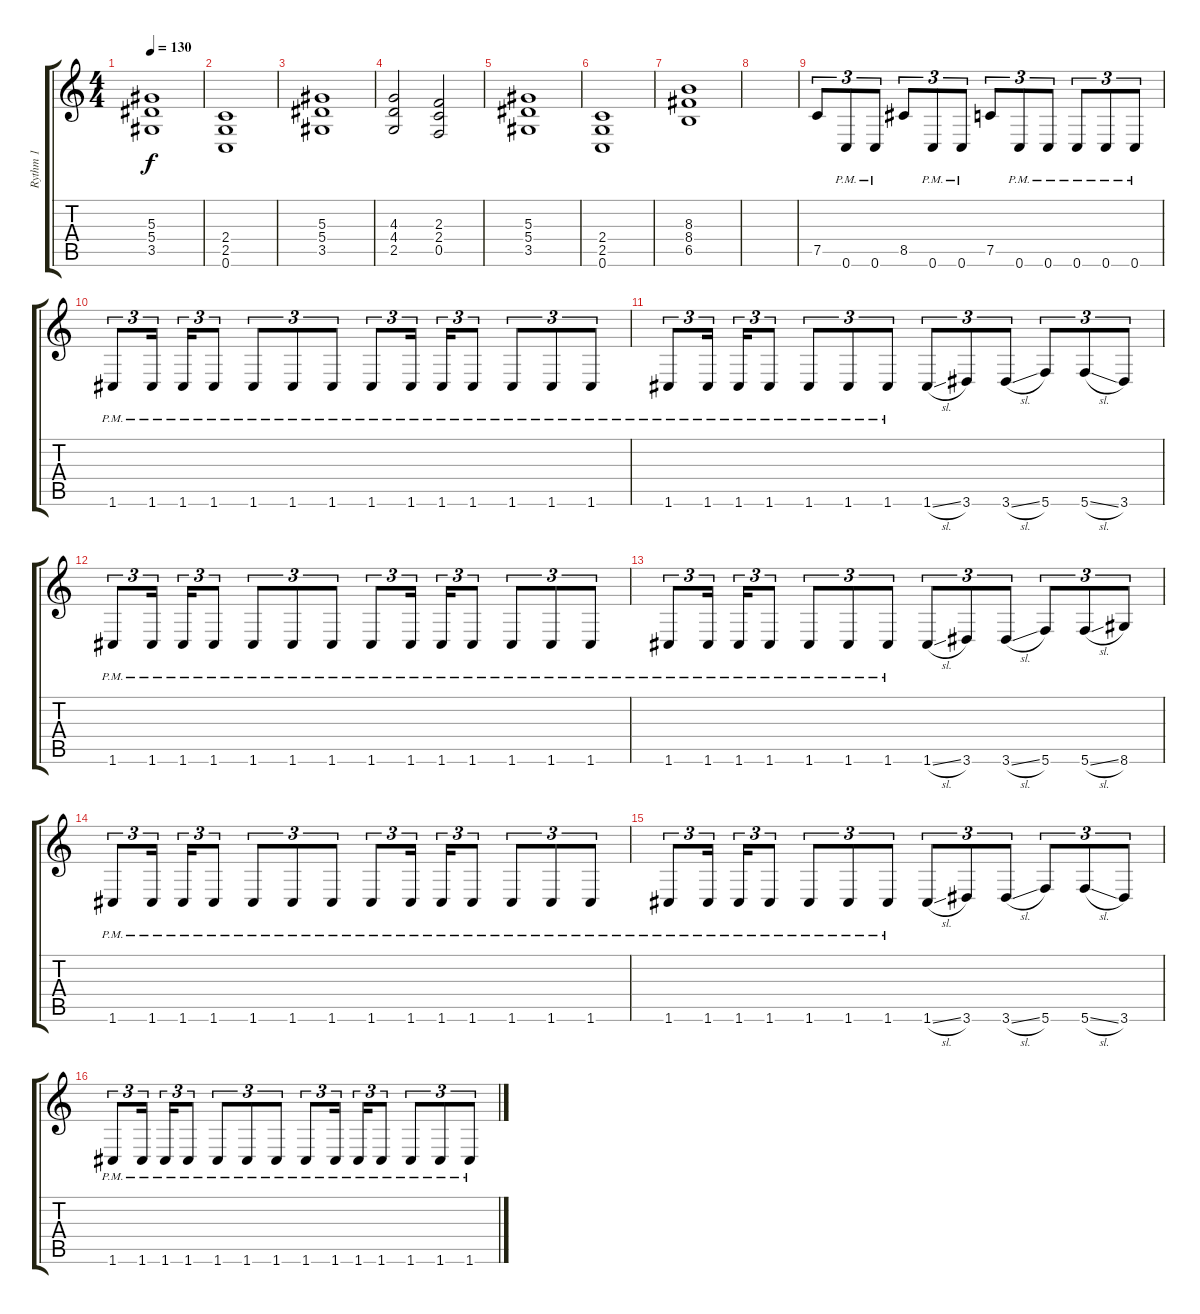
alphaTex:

\track ("Rythm 1" "Rythm 1") {instrument distortionguitar}
\staff {score tabs}
\tuning (C4 G3 Eb3 Bb2 F2 C2) {hide}
\ts (4 4)
\tempo 130
\clef g2
\ks c
(5.3 5.4 3.5).1{dy f} |
(2.4 2.5 0.6).1 |
(5.3 5.4 3.5).1 |
(4.3 4.4 2.5).2 (2.3 2.4 0.5).2 |
(5.3 5.4 3.5).1 |
(2.4 2.5 0.6).1 |
(8.3 8.4 6.5).1 |
|
7.5.8{tu (3 2)} 0.6{pm}.8{tu (3 2)} 0.6{pm}.8{tu (3 2)} 8.5.8{tu (3 2)} 0.6{pm}.8{tu (3 2)} 0.6{pm}.8{tu (3 2)} 7.5.8{tu (3 2)} 0.6{pm}.8{tu (3 2)} 0.6{pm}.8{tu (3 2)} 0.6{pm}.8{tu (3 2)} 0.6{pm}.8{tu (3 2)} 0.6{pm}.8{tu (3 2)} |
1.6{pm}.8{tu (3 2)} 1.6{pm}.16{tu (3 2) beam splitsecondary} 1.6{pm}.16{tu (3 2)} 1.6{pm}.8{tu (3 2)} 1.6{pm}.8{tu (3 2)} 1.6{pm}.8{tu (3 2)} 1.6{pm}.8{tu (3 2)} 1.6{pm}.8{tu (3 2)} 1.6{pm}.16{tu (3 2) beam splitsecondary} 1.6{pm}.16{tu (3 2)} 1.6{pm}.8{tu (3 2)} 1.6{pm}.8{tu (3 2)} 1.6{pm}.8{tu (3 2)} 1.6{pm}.8{tu (3 2)} |
1.6{pm}.8{tu (3 2)} 1.6{pm}.16{tu (3 2) beam splitsecondary} 1.6{pm}.16{tu (3 2)} 1.6{pm}.8{tu (3 2)} 1.6{pm}.8{tu (3 2)} 1.6{pm}.8{tu (3 2)} 1.6{pm}.8{tu (3 2)} 1.6{sl}.8{tu (3 2)} 3.6.8{tu (3 2)} 3.6{sl}.8{tu (3 2)} 5.6.8{tu (3 2)} 5.6{sl}.8{tu (3 2)} 3.6.8{tu (3 2)} |
1.6{pm}.8{tu (3 2)} 1.6{pm}.16{tu (3 2) beam splitsecondary} 1.6{pm}.16{tu (3 2)} 1.6{pm}.8{tu (3 2)} 1.6{pm}.8{tu (3 2)} 1.6{pm}.8{tu (3 2)} 1.6{pm}.8{tu (3 2)} 1.6{pm}.8{tu (3 2)} 1.6{pm}.16{tu (3 2) beam splitsecondary} 1.6{pm}.16{tu (3 2)} 1.6{pm}.8{tu (3 2)} 1.6{pm}.8{tu (3 2)} 1.6{pm}.8{tu (3 2)} 1.6{pm}.8{tu (3 2)} |
1.6{pm}.8{tu (3 2)} 1.6{pm}.16{tu (3 2) beam splitsecondary} 1.6{pm}.16{tu (3 2)} 1.6{pm}.8{tu (3 2)} 1.6{pm}.8{tu (3 2)} 1.6{pm}.8{tu (3 2)} 1.6{pm}.8{tu (3 2)} 1.6{sl}.8{tu (3 2)} 3.6.8{tu (3 2)} 3.6{sl}.8{tu (3 2)} 5.6.8{tu (3 2)} 5.6{sl}.8{tu (3 2)} 8.6.8{tu (3 2)} |
1.6{pm}.8{tu (3 2)} 1.6{pm}.16{tu (3 2) beam splitsecondary} 1.6{pm}.16{tu (3 2)} 1.6{pm}.8{tu (3 2)} 1.6{pm}.8{tu (3 2)} 1.6{pm}.8{tu (3 2)} 1.6{pm}.8{tu (3 2)} 1.6{pm}.8{tu (3 2)} 1.6{pm}.16{tu (3 2) beam splitsecondary} 1.6{pm}.16{tu (3 2)} 1.6{pm}.8{tu (3 2)} 1.6{pm}.8{tu (3 2)} 1.6{pm}.8{tu (3 2)} 1.6{pm}.8{tu (3 2)} |
1.6{pm}.8{tu (3 2)} 1.6{pm}.16{tu (3 2) beam splitsecondary} 1.6{pm}.16{tu (3 2)} 1.6{pm}.8{tu (3 2)} 1.6{pm}.8{tu (3 2)} 1.6{pm}.8{tu (3 2)} 1.6{pm}.8{tu (3 2)} 1.6{sl}.8{tu (3 2)} 3.6.8{tu (3 2)} 3.6{sl}.8{tu (3 2)} 5.6.8{tu (3 2)} 5.6{sl}.8{tu (3 2)} 3.6.8{tu (3 2)} |
1.6{pm}.8{tu (3 2)} 1.6{pm}.16{tu (3 2) beam splitsecondary} 1.6{pm}.16{tu (3 2)} 1.6{pm}.8{tu (3 2)} 1.6{pm}.8{tu (3 2)} 1.6{pm}.8{tu (3 2)} 1.6{pm}.8{tu (3 2)} 1.6{pm}.8{tu (3 2)} 1.6{pm}.16{tu (3 2) beam splitsecondary} 1.6{pm}.16{tu (3 2)} 1.6{pm}.8{tu (3 2)} 1.6{pm}.8{tu (3 2)} 1.6{pm}.8{tu (3 2)} 1.6{pm}.8{tu (3 2)}
